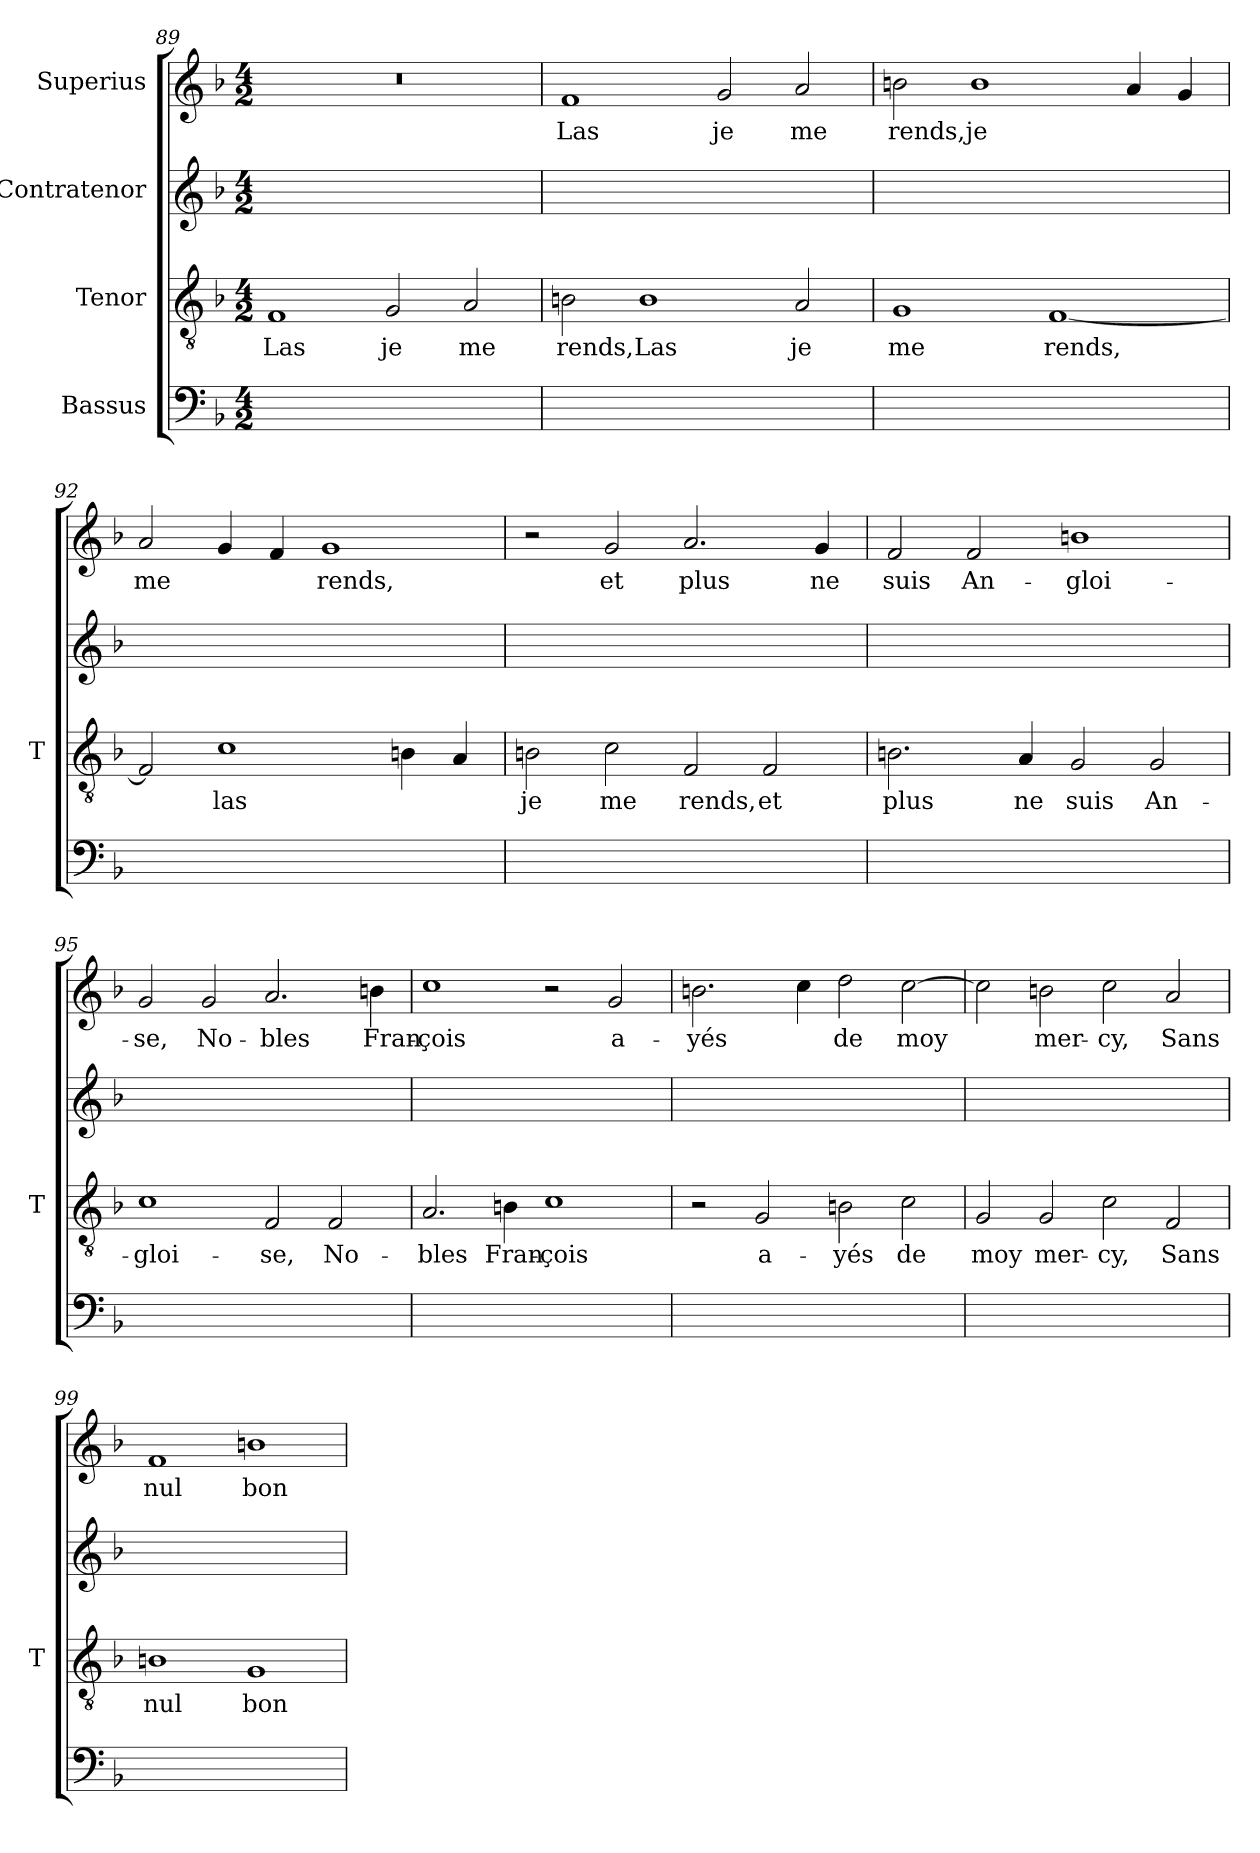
**kern	**kern	**text	**kern	**kern	**text
*part4	*part3	*part3	*part2	*part1	*part1
*staff4	*staff3	*staff3	*staff2	*staff1	*staff1
*I"Bassus	*I"Tenor	*	*I"Contratenor	*I"Superius	*
*	*I'T	*	*	*	*
*clefF4	*clefGv2	*	*clefG2	*clefG2	*
*k[b-]	*k[b-]	*	*k[b-]	*k[b-]	*
*M4/2	*M4/2	*	*M4/2	*M4/2	*
=89	=89	=89	=89	=89	=89
0ryy	1F	-Las	0ryy	0r	.
.	2G	-je	.	.	.
.	2A	-me	.	.	.
=90	=90	=90	=90	=90	=90
0ryy	2Bn	-rends,	0ryy	1f	-Las
.	1B	-Las	.	.	.
.	.	.	.	2g	-je
.	2A	-je	.	2a	-me
=91	=91	=91	=91	=91	=91
0ryy	1G	-me	0ryy	2b	-rends,
.	.	.	.	1b	-je
.	[1F	-rends,	.	.	.
.	.	.	.	4a	.
.	.	.	.	4g	.
=92	=92	=92	=92	=92	=92
0ryy	2F]	.	0ryy	2a	-me
.	1c	-las	.	4g	.
.	.	.	.	4f	.
.	.	.	.	1g	-rends,
.	4Bn	.	.	.	.
.	4A	.	.	.	.
=93	=93	=93	=93	=93	=93
0ryy	2Bn	-je	0ryy	2r	.
.	2c	-me	.	2g	-et
.	2F	-rends,	.	2.a	-plus
.	2F	-et	.	.	.
.	.	.	.	4g	-ne
=94	=94	=94	=94	=94	=94
0ryy	2.Bn	-plus	0ryy	2f	-suis
.	.	.	.	2f	An-
.	4A	-ne	.	.	.
.	2G	-suis	.	1b	gloi-
.	2G	An-	.	.	.
=95	=95	=95	=95	=95	=95
0ryy	1c	gloi-	0ryy	2g	-se,
.	.	.	.	2g	No-
.	2F	-se,	.	2.a	-bles
.	2F	No-	.	.	.
.	.	.	.	4b	Fran-
=96	=96	=96	=96	=96	=96
0ryy	2.A	-bles	0ryy	1cc	-çois
.	4Bn	Fran-	.	.	.
.	1c	-çois	.	2r	.
.	.	.	.	2g	a-
=97	=97	=97	=97	=97	=97
0ryy	2r	.	0ryy	2.b	-yés
.	2G	a-	.	.	.
.	.	.	.	4cc	.
.	2Bn	-yés	.	2dd	-de
.	2c	-de	.	[2cc	-moy
=98	=98	=98	=98	=98	=98
0ryy	2G	-moy	0ryy	2cc]	.
.	2G	mer-	.	2bn	mer-
.	2c	-cy,	.	2cc	-cy,
.	2F	-Sans	.	2a	-Sans
=99	=99	=99	=99	=99	=99
0ryy	1Bn	-nul	0ryy	1f	-nul
.	1G	-bon	.	1b	-bon
=	=	=	=	=	=
*-	*-	*-	*-	*-	*-
